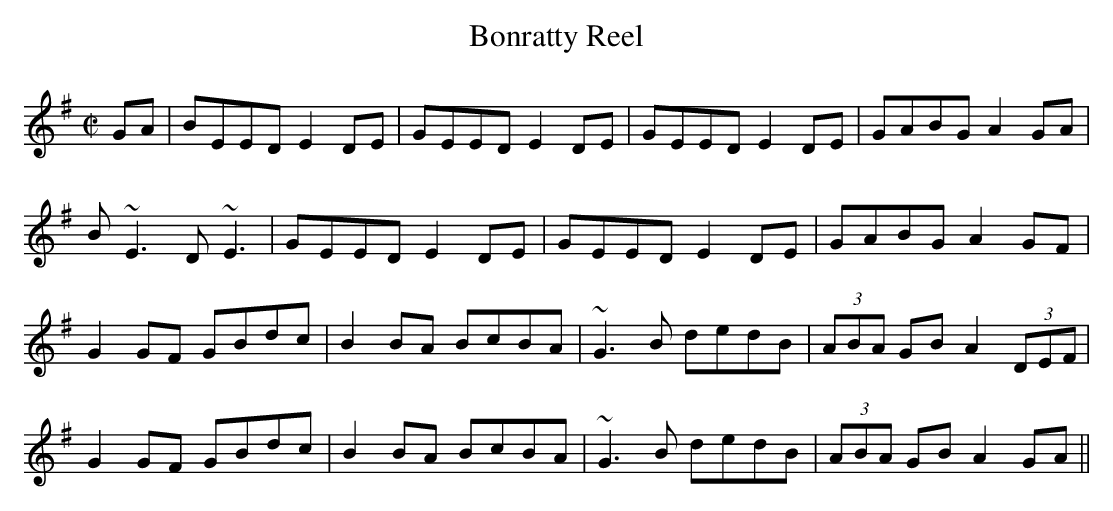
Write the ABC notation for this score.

X:1
T:Bonratty Reel
M:C|
L:1/8
K:EMin
GA | BEED E2DE | GEED E2DE | GEED E2DE | GABG A2GA |
!B~E3 D~E3 | GEED E2DE | GEED E2DE | GABG A2GF |
!G2GF GBdc | B2BA BcBA | ~G3B dedB | (3ABA GB A2 (3DEF |
!G2GF GBdc | B2BA BcBA | ~G3B dedB | (3ABA GB A2 GA ||
